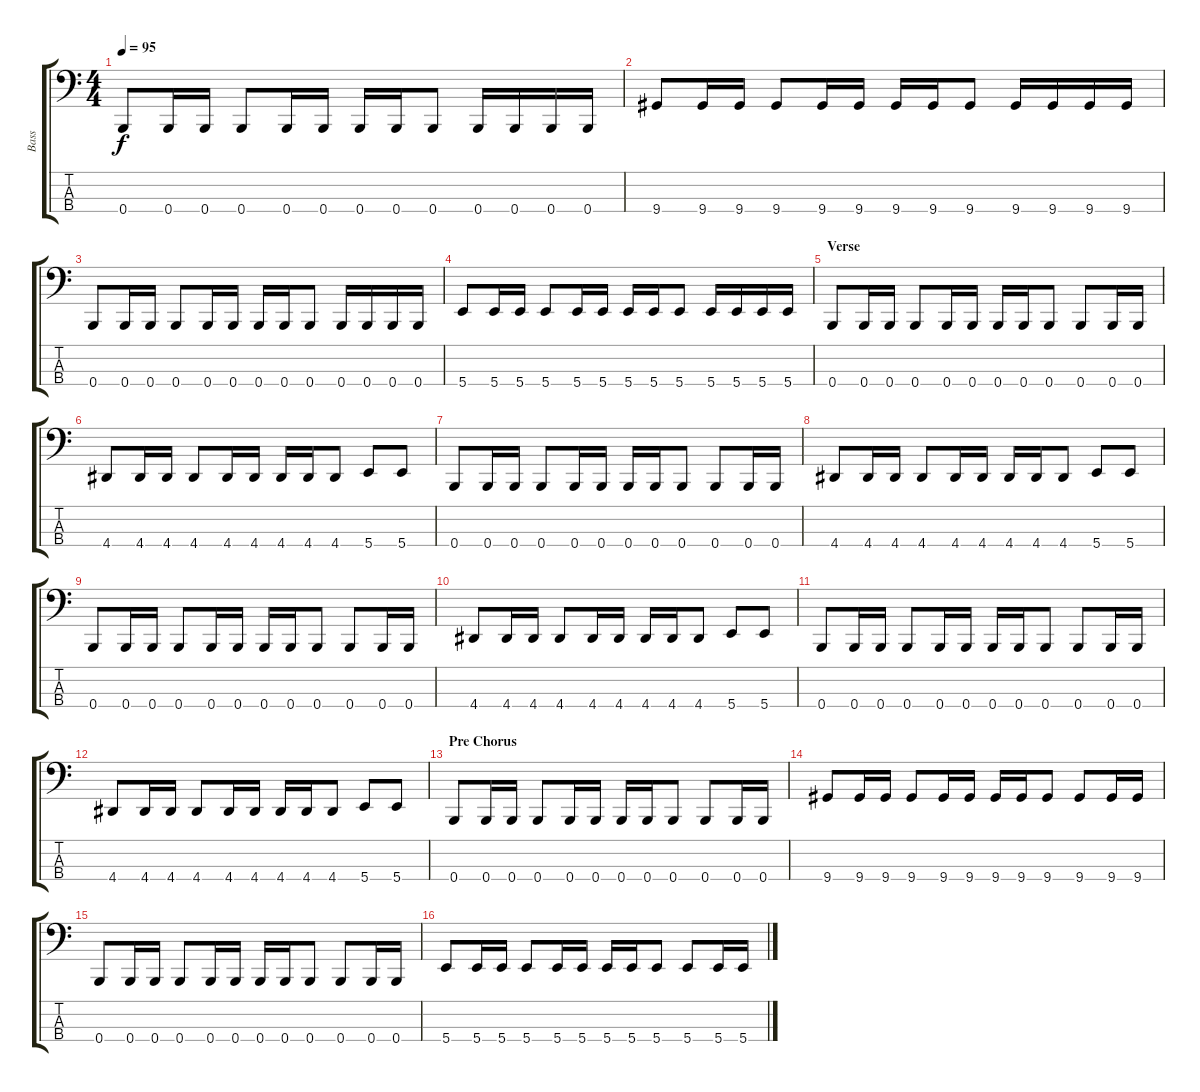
\track ("Bass" "Bass") {instrument electricbassfinger}
\staff {score tabs}
\tuning (E2 B1 Gb1 B0) {hide}
\ts (4 4)
\tempo 95
\clef f4
\ks c
0.4.8{dy f} 0.4.16 0.4.16 0.4.8 0.4.16 0.4.16 0.4.16 0.4.16 0.4.8 0.4.16 0.4.16 0.4.16 0.4.16 |
9.4.8 9.4.16 9.4.16 9.4.8 9.4.16 9.4.16 9.4.16 9.4.16 9.4.8 9.4.16 9.4.16 9.4.16 9.4.16 |
0.4.8 0.4.16 0.4.16 0.4.8 0.4.16 0.4.16 0.4.16 0.4.16 0.4.8 0.4.16 0.4.16 0.4.16 0.4.16 |
5.4.8 5.4.16 5.4.16 5.4.8 5.4.16 5.4.16 5.4.16 5.4.16 5.4.8 5.4.16 5.4.16 5.4.16 5.4.16 |
\section ("" "Verse")
0.4.8 0.4.16 0.4.16 0.4.8 0.4.16 0.4.16 0.4.16 0.4.16 0.4.8 0.4.8 0.4.16 0.4.16 |
4.4.8 4.4.16 4.4.16 4.4.8 4.4.16 4.4.16 4.4.16 4.4.16 4.4.8 5.4.8 5.4.8 |
0.4.8 0.4.16 0.4.16 0.4.8 0.4.16 0.4.16 0.4.16 0.4.16 0.4.8 0.4.8 0.4.16 0.4.16 |
4.4.8 4.4.16 4.4.16 4.4.8 4.4.16 4.4.16 4.4.16 4.4.16 4.4.8 5.4.8 5.4.8 |
0.4.8 0.4.16 0.4.16 0.4.8 0.4.16 0.4.16 0.4.16 0.4.16 0.4.8 0.4.8 0.4.16 0.4.16 |
4.4.8 4.4.16 4.4.16 4.4.8 4.4.16 4.4.16 4.4.16 4.4.16 4.4.8 5.4.8 5.4.8 |
0.4.8 0.4.16 0.4.16 0.4.8 0.4.16 0.4.16 0.4.16 0.4.16 0.4.8 0.4.8 0.4.16 0.4.16 |
4.4.8 4.4.16 4.4.16 4.4.8 4.4.16 4.4.16 4.4.16 4.4.16 4.4.8 5.4.8 5.4.8 |
\section ("" "Pre Chorus")
0.4.8 0.4.16 0.4.16 0.4.8 0.4.16 0.4.16 0.4.16 0.4.16 0.4.8 0.4.8 0.4.16 0.4.16 |
9.4.8 9.4.16 9.4.16 9.4.8 9.4.16 9.4.16 9.4.16 9.4.16 9.4.8 9.4.8 9.4.16 9.4.16 |
0.4.8 0.4.16 0.4.16 0.4.8 0.4.16 0.4.16 0.4.16 0.4.16 0.4.8 0.4.8 0.4.16 0.4.16 |
5.4.8 5.4.16 5.4.16 5.4.8 5.4.16 5.4.16 5.4.16 5.4.16 5.4.8 5.4.8 5.4.16 5.4.16
